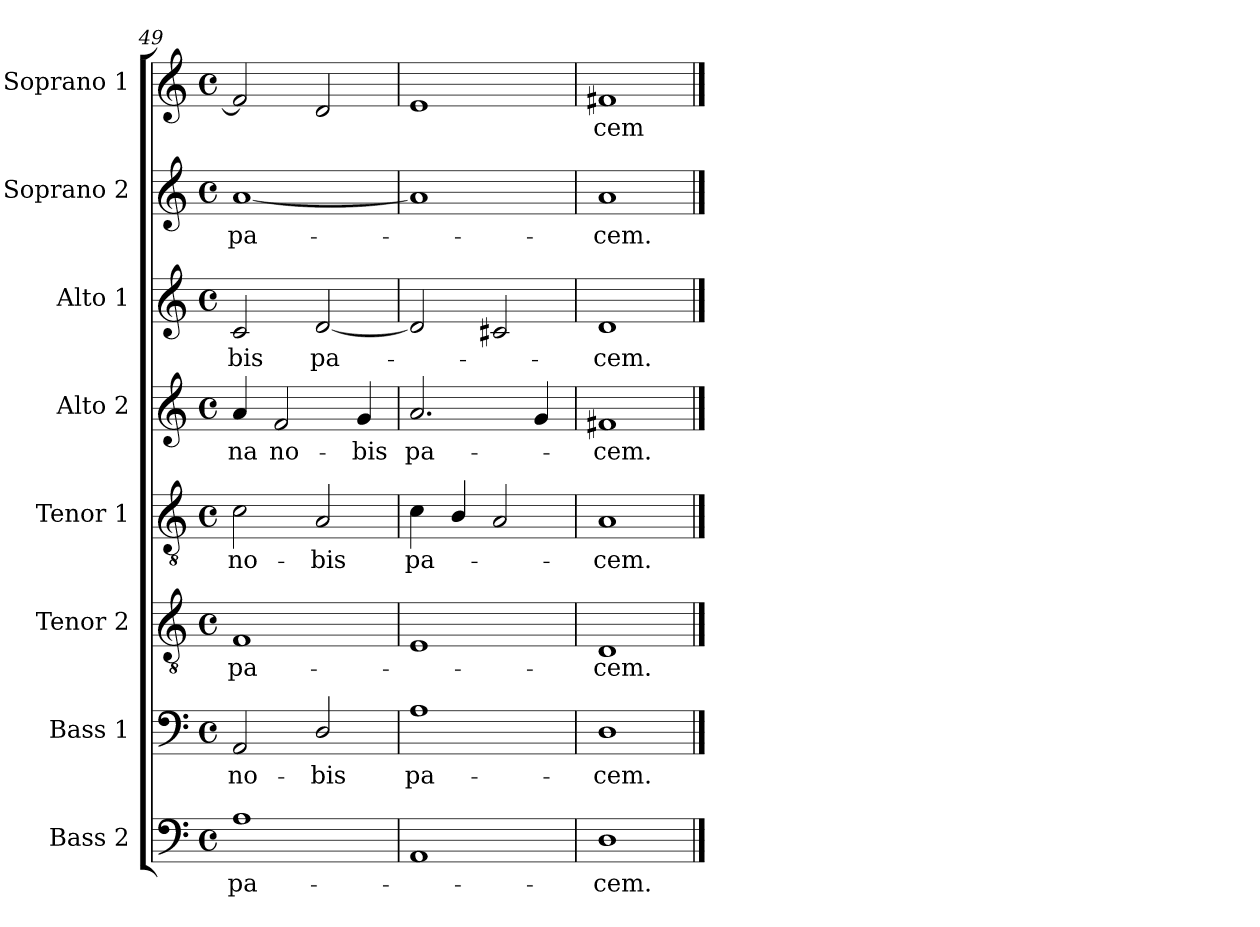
**kern	**text	**kern	**text	**kern	**text	**kern	**text	**kern	**text	**kern	**text	**kern	**text	**kern	**text
*part8	*part8	*part7	*part7	*part6	*part6	*part5	*part5	*part4	*part4	*part3	*part3	*part2	*part2	*part1	*part1
*staff8	*staff8	*staff7	*staff7	*staff6	*staff6	*staff5	*staff5	*staff4	*staff4	*staff3	*staff3	*staff2	*staff2	*staff1	*staff1
*I"Bass 2	*	*I"Bass 1	*	*I"Tenor 2	*	*I"Tenor 1	*	*I"Alto 2	*	*I"Alto 1	*	*I"Soprano 2	*	*I"Soprano 1	*
*I'B2.	*	*I'B1.	*	*I'T2.	*	*I'T1.	*	*I'A2.	*	*I'A1.	*	*I'S2.	*	*I'S1.	*
*clefF4	*	*clefF4	*	*clefGv2	*	*clefGv2	*	*clefG2	*	*clefG2	*	*clefG2	*	*clefG2	*
*	*	*	*	*ITrd7c12	*	*ITrd7c12	*	*	*	*	*	*	*	*	*
*k[]	*	*k[]	*	*k[]	*	*k[]	*	*k[]	*	*k[]	*	*k[]	*	*k[]	*
*C:	*	*C:	*	*C:	*	*C:	*	*C:	*	*C:	*	*C:	*	*C:	*
*M4/4	*	*M4/4	*	*M4/4	*	*M4/4	*	*M4/4	*	*M4/4	*	*M4/4	*	*M4/4	*
*met(c)	*	*met(c)	*	*met(c)	*	*met(c)	*	*met(c)	*	*met(c)	*	*met(c)	*	*met(c)	*
=49	=49	=49	=49	=49	=49	=49	=49	=49	=49	=49	=49	=49	=49	=49	=49
!	!LO:LY:b:color=#000000	!	!	!	!	!	!	!	!	!	!	!	!	!	!
!	!	!	!LO:LY:b:color=#000000	!	!	!	!	!	!	!	!	!	!	!	!
!	!	!	!	!	!LO:LY:b:color=#000000	!	!	!	!	!	!	!	!	!	!
!	!	!	!	!	!	!	!LO:LY:b:color=#000000	!	!	!	!	!	!	!	!
!	!	!	!	!	!	!	!	!	!LO:LY:b:color=#000000	!	!	!	!	!	!
!	!	!	!	!	!	!	!	!	!	!	!LO:LY:b:color=#000000	!	!	!	!
!	!	!	!	!	!	!	!	!	!	!	!	!	!LO:LY:b:color=#000000	!	!
1Ai	pa-	2AAi/	no-	1FFi	pa-	2Ci\	no-	4ai/	-na	2ci/	-bis	[1ai	pa-	2fi/]	.
!	!	!	!	!	!	!	!	!	!LO:LY:b:color=#000000	!	!	!	!	!	!
.	.	.	.	.	.	.	.	2fi/	no-	.	.	.	.	.	.
!	!	!	!LO:LY:b:color=#000000	!	!	!	!	!	!	!	!	!	!	!	!
!	!	!	!	!	!	!	!LO:LY:b:color=#000000	!	!	!	!	!	!	!	!
!	!	!	!	!	!	!	!	!	!	!	!LO:LY:b:color=#000000	!	!	!	!
.	.	2Di/	-bis	.	.	2AAi/	-bis	.	.	[2di/	pa-	.	.	2di/	.
!	!	!	!	!	!	!	!	!	!LO:LY:b:color=#000000	!	!	!	!	!	!
.	.	.	.	.	.	.	.	4gi/	-bis	.	.	.	.	.	.
=50	=50	=50	=50	=50	=50	=50	=50	=50	=50	=50	=50	=50	=50	=50	=50
!	!	!	!LO:LY:b:color=#000000	!	!	!	!	!	!	!	!	!	!	!	!
!	!	!	!	!	!	!	!LO:LY:b:color=#000000	!	!	!	!	!	!	!	!
!	!	!	!	!	!	!	!	!	!LO:LY:b:color=#000000	!	!	!	!	!	!
1AAi	.	1Ai	pa-	1EEi	.	4Ci\	pa-	2.ai/	pa-	2di/]	.	1ai]	.	1ei	.
.	.	.	.	.	.	4BBi/	.	.	.	.	.	.	.	.	.
.	.	.	.	.	.	2AAi/	.	.	.	2c#Xi/	.	.	.	.	.
.	.	.	.	.	.	.	.	4gi/	.	.	.	.	.	.	.
=51	=51	=51	=51	=51	=51	=51	=51	=51	=51	=51	=51	=51	=51	=51	=51
!	!LO:LY:b:color=#000000	!	!	!	!	!	!	!	!	!	!	!	!	!	!
!	!	!	!LO:LY:b:color=#000000	!	!	!	!	!	!	!	!	!	!	!	!
!	!	!	!	!	!LO:LY:b:color=#000000	!	!	!	!	!	!	!	!	!	!
!	!	!	!	!	!	!	!LO:LY:b:color=#000000	!	!	!	!	!	!	!	!
!	!	!	!	!	!	!	!	!	!LO:LY:b:color=#000000	!	!	!	!	!	!
!	!	!	!	!	!	!	!	!	!	!	!LO:LY:b:color=#000000	!	!	!	!
!	!	!	!	!	!	!	!	!	!	!	!	!	!LO:LY:b:color=#000000	!	!
!	!	!	!	!	!	!	!	!	!	!	!	!	!	!	!LO:LY:b:color=#000000
1Di	-cem.	1Di	-cem.	1DDi	-cem.	1AAi	-cem.	1f#i	-cem.	1di	-cem.	1ai	-cem.	1f#i	-cem
==	==	==	==	==	==	==	==	==	==	==	==	==	==	==	==
*-	*-	*-	*-	*-	*-	*-	*-	*-	*-	*-	*-	*-	*-	*-	*-
